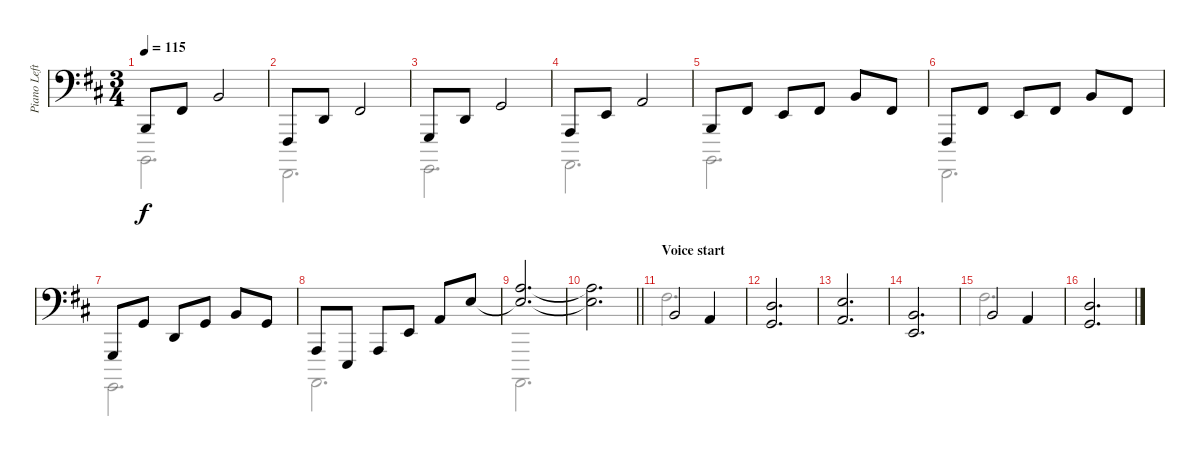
\track ("Piano Left Bass" "Piano Left") {instrument acousticgrandpiano}
\staff {score}
\tuning (C3 G2 D2 A1 E1 F0) {hide}
\voice
\ts (3 4)
\tempo 115
\clef f4
\ks bminor
7.5.8{dy f} 4.3.8 4.2.2 |
2.5.8 0.3.8 4.3.2 |
3.5.8 0.3.8 0.2.2 |
5.5.8 2.3.8 2.2.2 |
7.5.8 9.4.8 7.4.8 9.4.8 14.4.8 9.4.8 |
2.5.8 9.4.8 7.4.8 9.4.8 14.4.8 9.4.8 |
3.5.8 5.3.8 0.3.8 5.3.8 9.3.8 5.3.8 |
5.5.8 0.5.8 5.5.8 7.4.8 12.4.8 14.3.8 |
(14.2 14.3{t}).2{d} |
\barLineRight lightlight
(14.2{t} 14.3{t}).2{d} |
\section ("" "Voice start")
4.2.2 2.2.4 |
(2.1 0.2).2{d} |
(4.1 2.2).2{d} |
(4.2 2.3).2{d} |
4.2.2 2.2.4 |
(2.1 0.2).2{d}
\voice
\clef f4
\ottava regular
\simile none
\ks bminor
6.6.2{d dy f} |
1.6.2{d} |
2.6.2{d} |
4.6.2{d} |
6.6.2{d} |
1.6.2{d} |
2.6.2{d} |
4.6.2{d} |
4.6.2{d} |
\barLineRight lightlight
|
6.1.2{d} |
|
|
|
6.1.2{d} |
